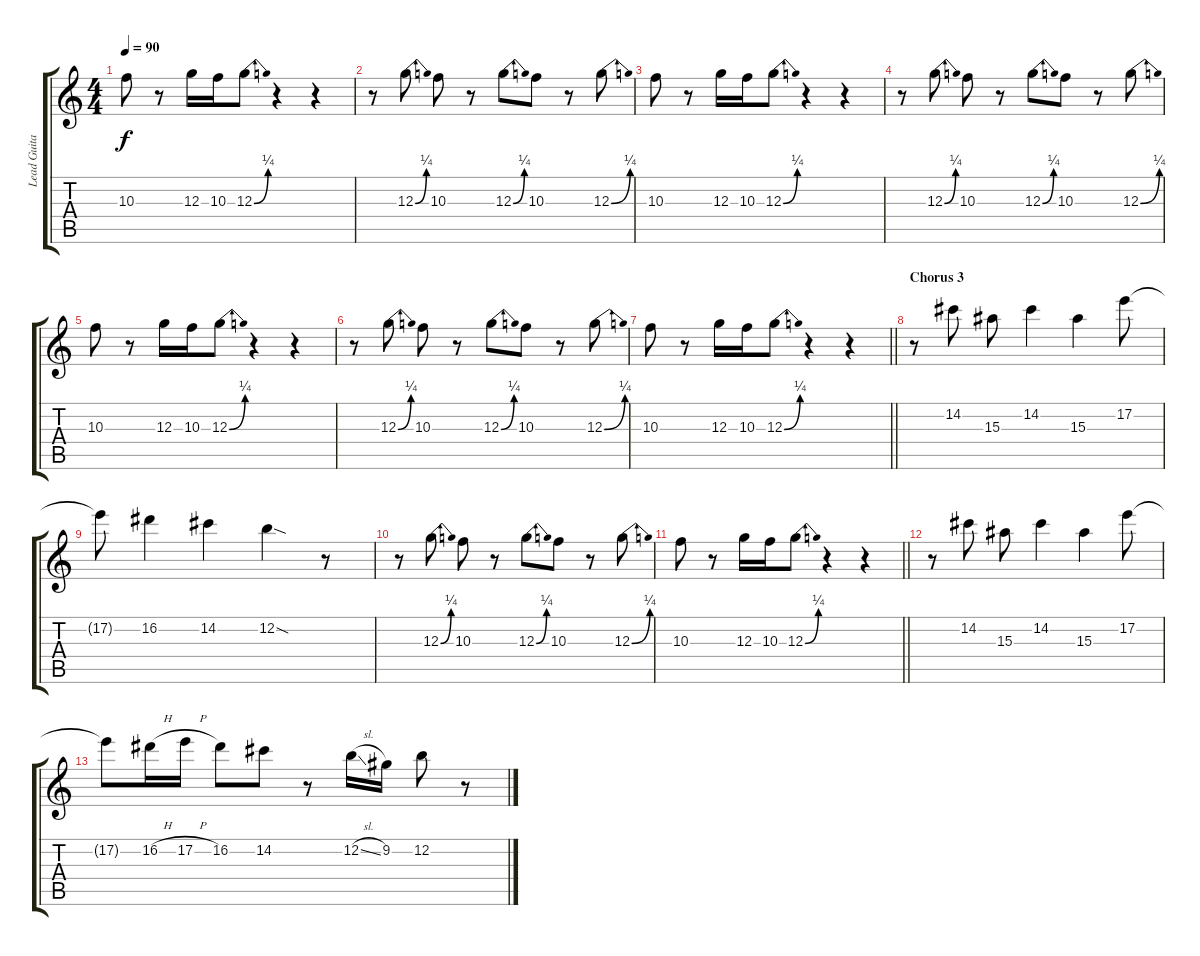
\track ("Lead Guitar" "Lead Guita") {instrument distortionguitar}
\staff {score tabs}
\tuning (E4 B3 G3 D3 A2 E2) {hide}
\ts (4 4)
\tempo 90
\clef g2
\ks c
10.3.8{dy f} r.8 12.3.16 10.3.16 12.3{be (bend 0 0 60 1)}.8 r.4 r.4 |
r.8 12.3{be (bend 0 0 60 1)}.8 10.3.8 r.8 12.3{be (bend 0 0 60 1)}.8 10.3.8 r.8 12.3{be (bend 0 0 60 1)}.8 |
10.3.8 r.8 12.3.16 10.3.16 12.3{be (bend 0 0 60 1)}.8 r.4 r.4 |
r.8 12.3{be (bend 0 0 60 1)}.8 10.3.8 r.8 12.3{be (bend 0 0 60 1)}.8 10.3.8 r.8 12.3{be (bend 0 0 60 1)}.8 |
10.3.8 r.8 12.3.16 10.3.16 12.3{be (bend 0 0 60 1)}.8 r.4 r.4 |
r.8 12.3{be (bend 0 0 60 1)}.8 10.3.8 r.8 12.3{be (bend 0 0 60 1)}.8 10.3.8 r.8 12.3{be (bend 0 0 60 1)}.8 |
\barLineRight lightlight
10.3.8 r.8 12.3.16 10.3.16 12.3{be (bend 0 0 60 1)}.8 r.4 r.4 |
\section ("" "Chorus 3")
r.8 14.2.8 15.3.8 14.2.4 15.3.4 17.2.8 |
17.2{t}.8 16.2.4 14.2.4 12.2{sod}.4 r.8 |
r.8 12.3{be (bend 0 0 60 1)}.8 10.3.8 r.8 12.3{be (bend 0 0 60 1)}.8 10.3.8 r.8 12.3{be (bend 0 0 60 1)}.8 |
\barLineRight lightlight
10.3.8 r.8 12.3.16 10.3.16 12.3{be (bend 0 0 60 1)}.8 r.4 r.4 |
r.8 14.2.8 15.3.8 14.2.4 15.3.4 17.2.8 |
17.2{t}.8 16.2{h}.16 17.2{h}.16 16.2.8 14.2.8 r.8 12.2{sl}.16 9.2.16 12.2.8 r.8
